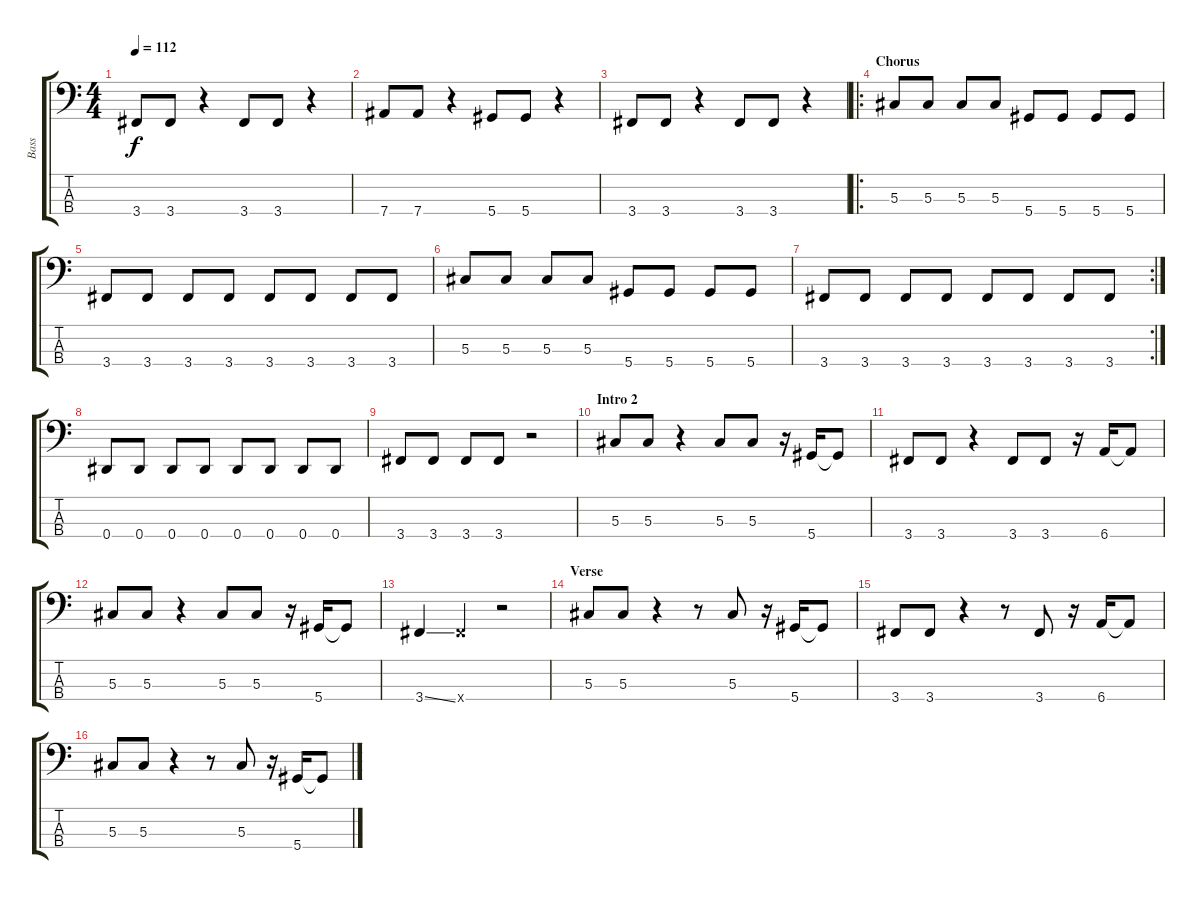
\track ("Bass" "Bass") {instrument electricbasspick}
\staff {score tabs}
\tuning (Gb2 Db2 Ab1 Eb1) {hide}
\ts (4 4)
\tempo 112
\clef f4
\ks c
3.4.8{dy f} 3.4.8 r.4 3.4.8 3.4.8 r.4 |
7.4.8 7.4.8 r.4 5.4.8 5.4.8 r.4 |
3.4.8 3.4.8 r.4 3.4.8 3.4.8 r.4 |
\ro
\section ("" "Chorus")
5.3.8 5.3.8 5.3.8 5.3.8 5.4.8 5.4.8 5.4.8 5.4.8 |
3.4.8 3.4.8 3.4.8 3.4.8 3.4.8 3.4.8 3.4.8 3.4.8 |
5.3.8 5.3.8 5.3.8 5.3.8 5.4.8 5.4.8 5.4.8 5.4.8 |
\rc 2
3.4.8 3.4.8 3.4.8 3.4.8 3.4.8 3.4.8 3.4.8 3.4.8 |
0.4.8 0.4.8 0.4.8 0.4.8 0.4.8 0.4.8 0.4.8 0.4.8 |
3.4.8 3.4.8 3.4.8 3.4.8 r.2 |
\section ("" "Intro 2")
5.3.8 5.3.8 r.4 5.3.8 5.3.8 r.16 5.4.16 5.4{t}.8 |
3.4.8 3.4.8 r.4 3.4.8 3.4.8 r.16 6.4.16 6.4{t}.8 |
5.3.8 5.3.8 r.4 5.3.8 5.3.8 r.16 5.4.16 5.4{t}.8 |
3.4{ss}.4 3.4{x}.4 r.2 |
\section ("" "Verse")
5.3.8 5.3.8 r.4 r.8 5.3.8 r.16 5.4.16 5.4{t}.8 |
3.4.8 3.4.8 r.4 r.8 3.4.8 r.16 6.4.16 6.4{t}.8 |
5.3.8 5.3.8 r.4 r.8 5.3.8 r.16 5.4.16 5.4{t}.8
